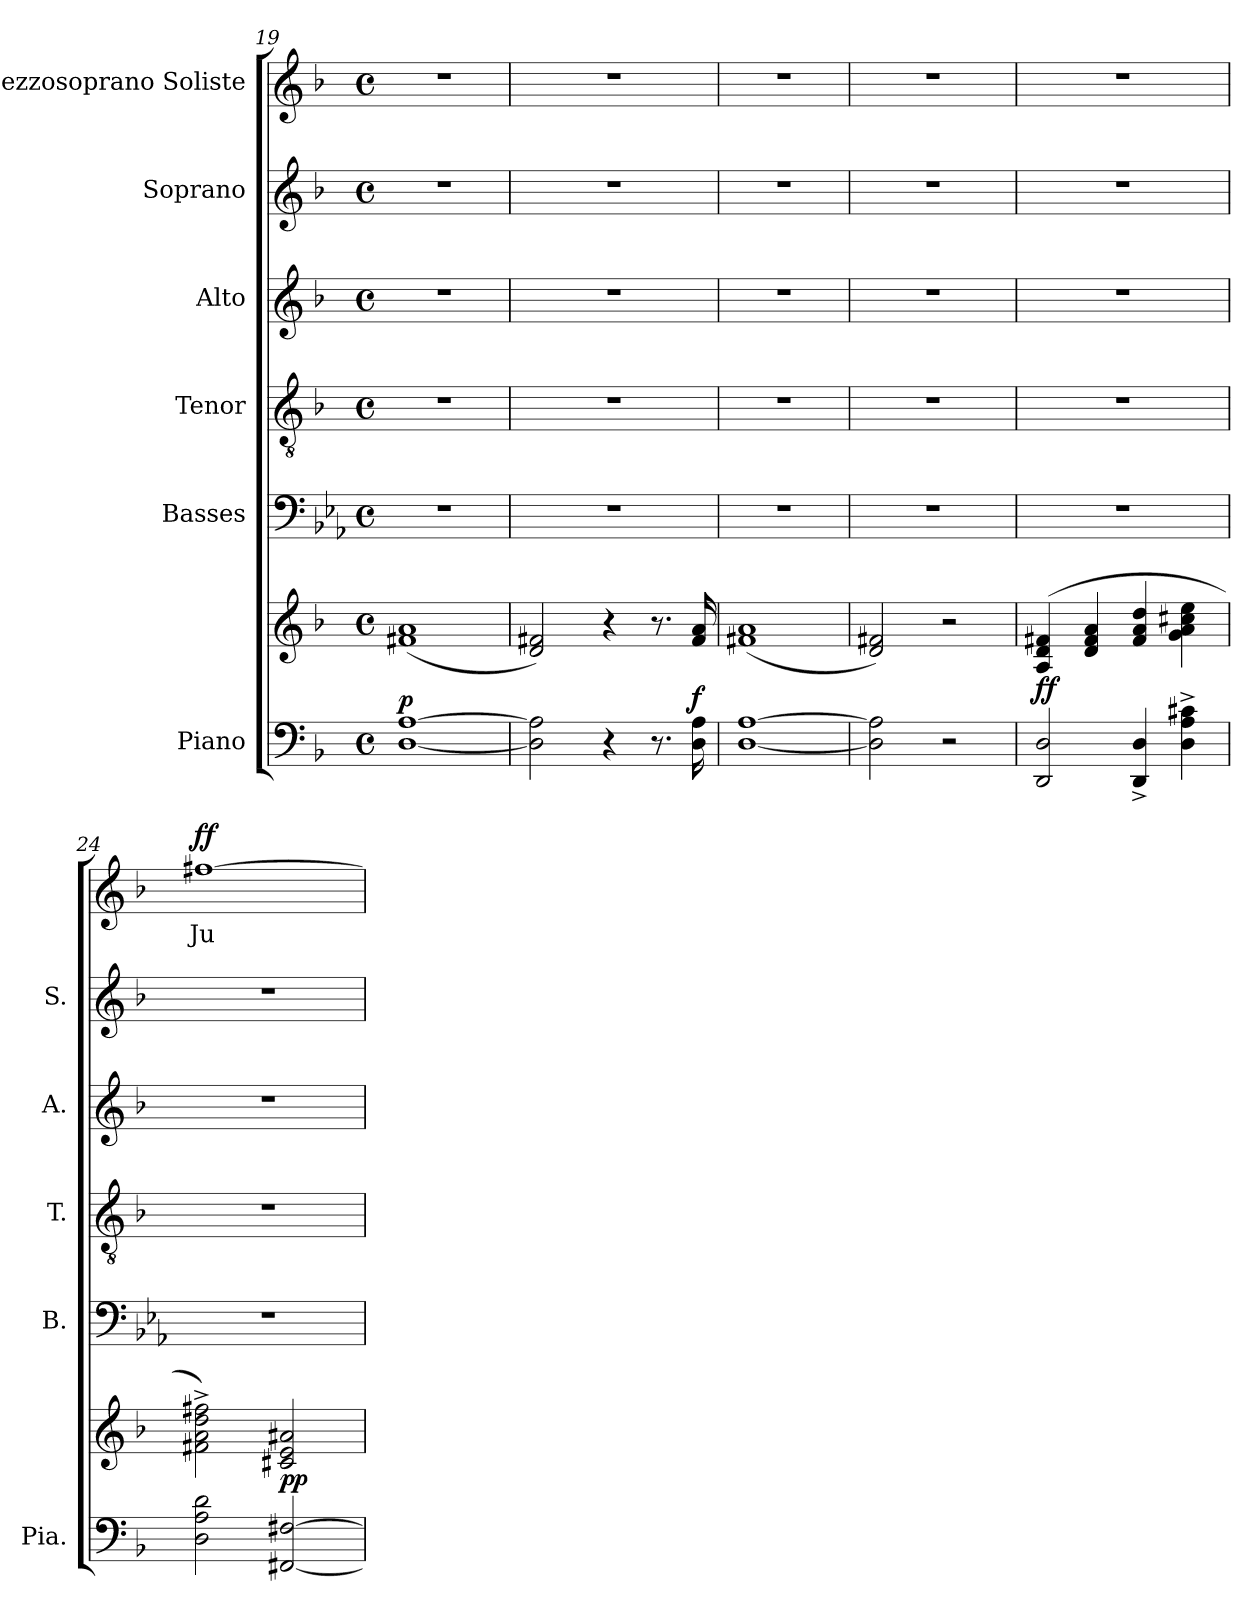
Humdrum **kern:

**kern	**kern	**dynam	**kern	**kern	**kern	**kern	**kern	**text	**dynam
*part6	*part6	*part6	*part5	*part4	*part3	*part2	*part1	*part1	*part1
*staff7	*staff6	*staff6/7	*staff5	*staff4	*staff3	*staff2	*staff1	*staff1	*staff1
*I"Piano	*	*	*I"Basses	*I"Tenor	*I"Alto	*I"Soprano	*I"Mezzosoprano Soliste	*	*
*I'Pia.	*	*	*I'B.	*I'T.	*I'A.	*I'S.	*	*	*
*clefF4	*clefG2	*	*clefF4	*clefGv2	*clefG2	*clefG2	*clefG2	*	*
*	*	*	*ITrd8c14	*	*	*	*	*	*
*k[b-]	*k[b-]	*	*k[b-e-a-]	*k[b-]	*k[b-]	*k[b-]	*k[b-]	*	*
*M4/4	*M4/4	*	*M4/4	*M4/4	*M4/4	*M4/4	*M4/4	*	*
*met(c)	*met(c)	*	*met(c)	*met(c)	*met(c)	*met(c)	*met(c)	*	*
=19	=19	=19	=19	=19	=19	=19	=19	=19	=19
!	!	!LO:DY:a=2	!	!	!	!	!	!	!
[1D [1A	(>1f#X 1a	p	1r	1r	1r	1r	1r	.	.
=20	=20	=20	=20	=20	=20	=20	=20	=20	=20
2D\] 2A\]	2d/ 2f#X/)	.	1r	1r	1r	1r	1r	.	.
4r	4r	.	.	.	.	.	.	.	.
8.r	8.r	.	.	.	.	.	.	.	.
!	!	!LO:DY:a=2	!	!	!	!	!	!	!
16D\ 16A\	16f#/ 16a/	f	.	.	.	.	.	.	.
=21	=21	=21	=21	=21	=21	=21	=21	=21	=21
[1D [1A	(>1f#X 1a	.	1r	1r	1r	1r	1r	.	.
=22	=22	=22	=22	=22	=22	=22	=22	=22	=22
2D\] 2A\]	2d/ 2f#X/)	.	1r	1r	1r	1r	1r	.	.
2r	2r	.	.	.	.	.	.	.	.
=23	=23	=23	=23	=23	=23	=23	=23	=23	=23
!	!	!LO:DY:a=2	!	!	!	!	!	!	!
2DD/ 2D/	(4A/ 4d/ 4f#X/	ff	1r	1r	1r	1r	1r	.	.
.	4d/ 4f#/ 4a/	.	.	.	.	.	.	.	.
4DD/^ 4D/^	4f#/ 4a/ 4dd/	.	.	.	.	.	.	.	.
4D\^ 4A\^ 4c#X\^	4g\ 4a\ 4cc#X\ 4ee\	.	.	.	.	.	.	.	.
!!LO:LB:g=z
=24	=24	=24	=24	=24	=24	=24	=24	=24	=24
!	!	!	!	!	!	!	!	!	!LO:DY:a
2D\ 2A\ 2d\	2f#X\^ 2a\^ 2dd\^ 2ff#X\^)	.	1r	1r	1r	1r	[1ff#X	-Ju-	ff
!	!	!LO:DY:a=2	!	!	!	!	!	!	!
[2FF#X/ [2F#X/	2c#X/ 2e/ 2a#X/	pp	.	.	.	.	.	.	.
=	=	=	=	=	=	=	=	=	=
*-	*-	*-	*-	*-	*-	*-	*-	*-	*-
